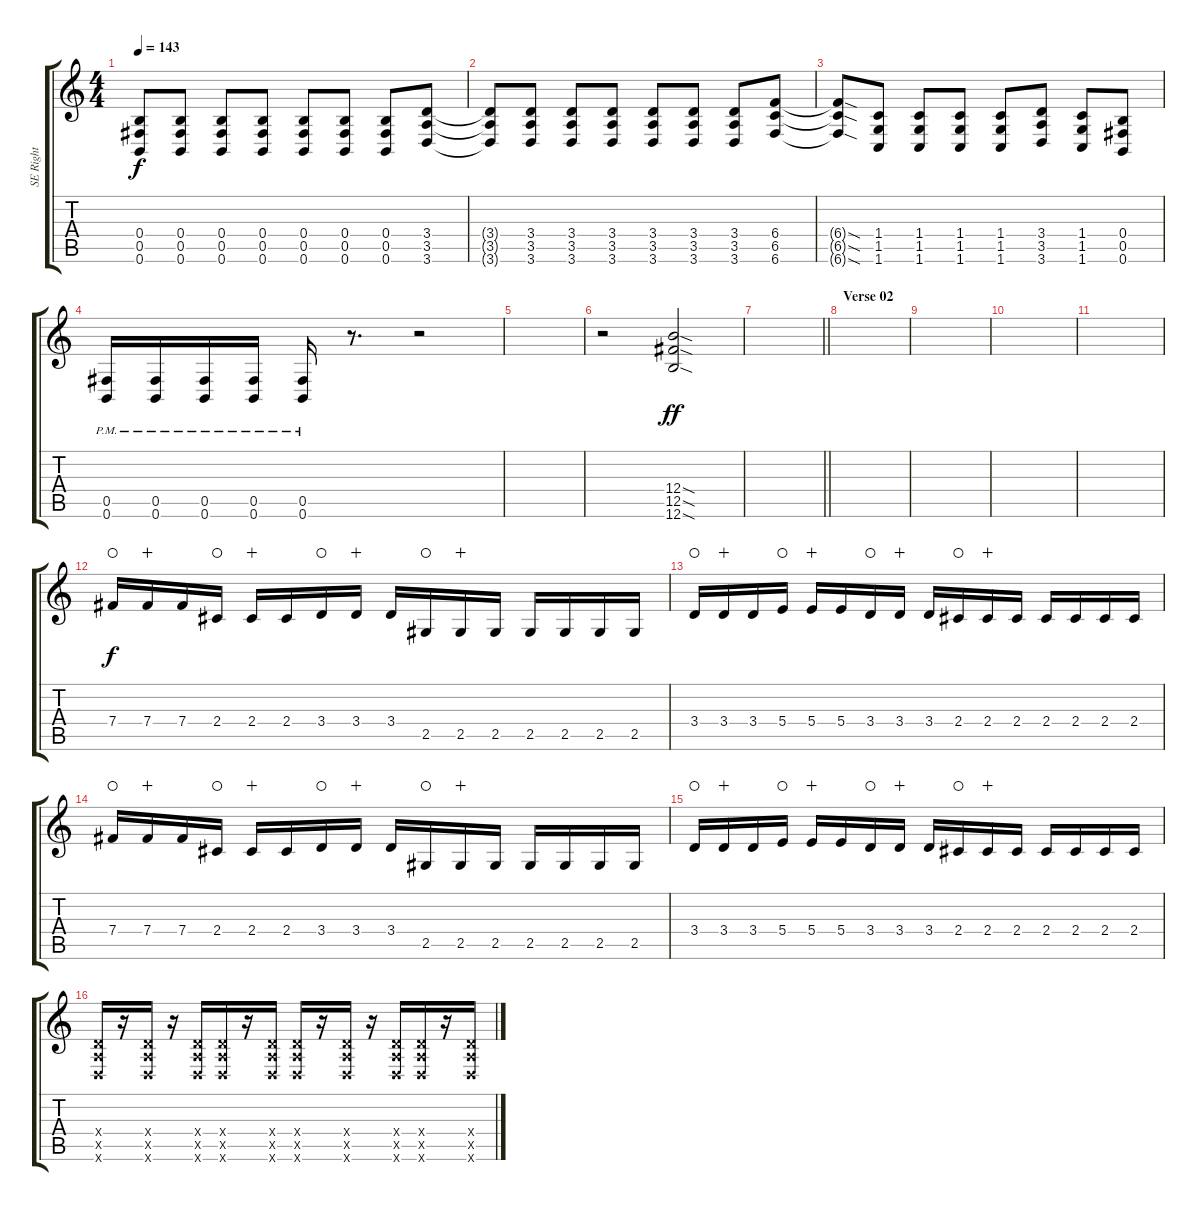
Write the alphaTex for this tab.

\track ("SE Right" "SE Right") {instrument distortionguitar}
\staff {score tabs}
\tuning (Db4 Ab3 E3 B2 Gb2 B1) {hide}
\ts (4 4)
\tempo 143
\clef g2
\ks c
(0.4 0.5 0.6).8{dy f} (0.4 0.5 0.6).8 (0.4 0.5 0.6).8 (0.4 0.5 0.6).8 (0.4 0.5 0.6).8 (0.4 0.5 0.6).8 (0.4 0.5 0.6).8 (3.4 3.5 3.6).8 |
(3.4{t} 3.5{t} 3.6{t}).8 (3.4 3.5 3.6).8 (3.4 3.5 3.6).8 (3.4 3.5 3.6).8 (3.4 3.5 3.6).8 (3.4 3.5 3.6).8 (3.4 3.5 3.6).8 (6.4 6.5 6.6).8 |
(6.4{sod t} 6.5{sod t} 6.6{sod t}).8 (1.4 1.5 1.6).8 (1.4 1.5 1.6).8 (1.4 1.5 1.6).8 (1.4 1.5 1.6).8 (3.4 3.5 3.6).8 (1.4 1.5 1.6).8 (0.4 0.5 0.6).8 |
(0.5{pm} 0.6{pm}).16{volume 6 balance 14} (0.5{pm} 0.6{pm}).16 (0.5{pm} 0.6{pm}).16 (0.5{pm} 0.6{pm}).16 (0.5{pm} 0.6{pm}).16 r.8{d} r.2 |
|
r.2 (12.4{sod} 12.5{sod} 12.6{sod}).2{dy ff} |
\barLineRight lightlight
|
\section ("" "Verse 02")
|
|
|
|
7.4.16{dy f waho} 7.4.16{wahc} 7.4.16 2.4.16{waho} 2.4.16{wahc} 2.4.16 3.4.16{waho} 3.4.16{wahc} 3.4.16 2.5.16{waho} 2.5.16{wahc} 2.5.16 2.5.16 2.5.16 2.5.16 2.5.16 |
3.4.16{waho} 3.4.16{wahc} 3.4.16 5.4.16{waho} 5.4.16{wahc} 5.4.16 3.4.16{waho} 3.4.16{wahc} 3.4.16 2.4.16{waho} 2.4.16{wahc} 2.4.16 2.4.16 2.4.16 2.4.16 2.4.16 |
7.4.16{waho} 7.4.16{wahc} 7.4.16 2.4.16{waho} 2.4.16{wahc} 2.4.16 3.4.16{waho} 3.4.16{wahc} 3.4.16 2.5.16{waho} 2.5.16{wahc} 2.5.16 2.5.16 2.5.16 2.5.16 2.5.16 |
3.4.16{waho} 3.4.16{wahc} 3.4.16 5.4.16{waho} 5.4.16{wahc} 5.4.16 3.4.16{waho} 3.4.16{wahc} 3.4.16 2.4.16{waho} 2.4.16{wahc} 2.4.16 2.4.16 2.4.16 2.4.16 2.4.16 |
(3.4{x} 3.5{x} 3.6{x}).16 r.16 (3.4{x} 3.5{x} 3.6{x}).16 r.16 (3.4{x} 3.5{x} 3.6{x}).16 (3.4{x} 3.5{x} 3.6{x}).16 r.16 (3.4{x} 3.5{x} 3.6{x}).16 (3.4{x} 3.5{x} 3.6{x}).16 r.16 (3.4{x} 3.5{x} 3.6{x}).16 r.16 (3.4{x} 3.5{x} 3.6{x}).16 (3.4{x} 3.5{x} 3.6{x}).16 r.16 (3.4{x} 3.5{x} 3.6{x}).16
